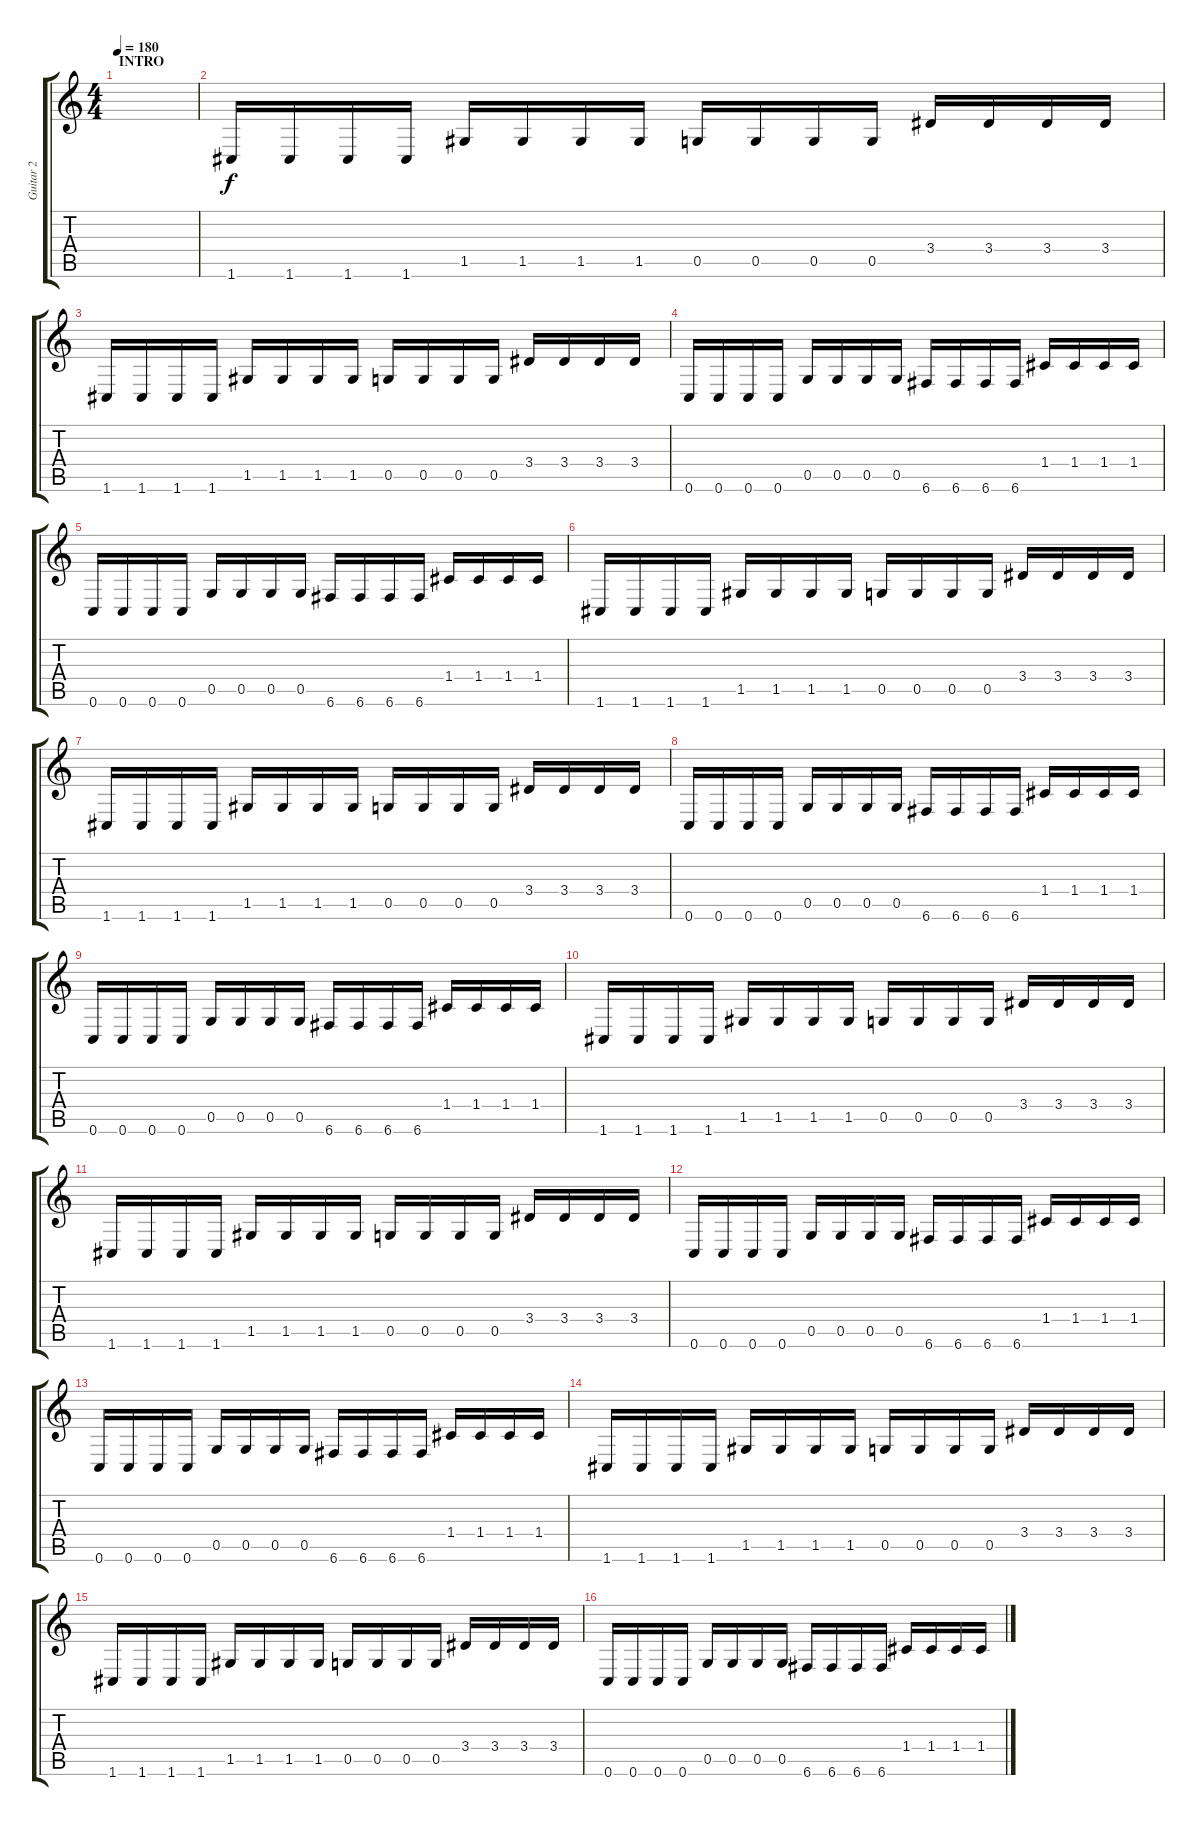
\track ("Guitar 2" "Guitar 2") {instrument distortionguitar}
\staff {score tabs}
\tuning (D4 A3 F3 C3 G2 C2) {hide}
\ts (4 4)
\section ("" "INTRO")
\tempo 180
\clef g2
\ks c
|
1.6.16 1.6.16 1.6.16 1.6.16 1.5.16 1.5.16 1.5.16 1.5.16 0.5.16 0.5.16 0.5.16 0.5.16 3.4.16 3.4.16 3.4.16 3.4.16 |
1.6.16 1.6.16 1.6.16 1.6.16 1.5.16 1.5.16 1.5.16 1.5.16 0.5.16 0.5.16 0.5.16 0.5.16 3.4.16 3.4.16 3.4.16 3.4.16 |
0.6.16 0.6.16 0.6.16 0.6.16 0.5.16 0.5.16 0.5.16 0.5.16 6.6.16 6.6.16 6.6.16 6.6.16 1.4.16 1.4.16 1.4.16 1.4.16 |
0.6.16 0.6.16 0.6.16 0.6.16 0.5.16 0.5.16 0.5.16 0.5.16 6.6.16 6.6.16 6.6.16 6.6.16 1.4.16 1.4.16 1.4.16 1.4.16 |
1.6.16 1.6.16 1.6.16 1.6.16 1.5.16 1.5.16 1.5.16 1.5.16 0.5.16 0.5.16 0.5.16 0.5.16 3.4.16 3.4.16 3.4.16 3.4.16 |
1.6.16 1.6.16 1.6.16 1.6.16 1.5.16 1.5.16 1.5.16 1.5.16 0.5.16 0.5.16 0.5.16 0.5.16 3.4.16 3.4.16 3.4.16 3.4.16 |
0.6.16 0.6.16 0.6.16 0.6.16 0.5.16 0.5.16 0.5.16 0.5.16 6.6.16 6.6.16 6.6.16 6.6.16 1.4.16 1.4.16 1.4.16 1.4.16 |
0.6.16 0.6.16 0.6.16 0.6.16 0.5.16 0.5.16 0.5.16 0.5.16 6.6.16 6.6.16 6.6.16 6.6.16 1.4.16 1.4.16 1.4.16 1.4.16 |
1.6.16 1.6.16 1.6.16 1.6.16 1.5.16 1.5.16 1.5.16 1.5.16 0.5.16 0.5.16 0.5.16 0.5.16 3.4.16 3.4.16 3.4.16 3.4.16 |
1.6.16 1.6.16 1.6.16 1.6.16 1.5.16 1.5.16 1.5.16 1.5.16 0.5.16 0.5.16 0.5.16 0.5.16 3.4.16 3.4.16 3.4.16 3.4.16 |
0.6.16 0.6.16 0.6.16 0.6.16 0.5.16 0.5.16 0.5.16 0.5.16 6.6.16 6.6.16 6.6.16 6.6.16 1.4.16 1.4.16 1.4.16 1.4.16 |
0.6.16 0.6.16 0.6.16 0.6.16 0.5.16 0.5.16 0.5.16 0.5.16 6.6.16 6.6.16 6.6.16 6.6.16 1.4.16 1.4.16 1.4.16 1.4.16 |
1.6.16 1.6.16 1.6.16 1.6.16 1.5.16 1.5.16 1.5.16 1.5.16 0.5.16 0.5.16 0.5.16 0.5.16 3.4.16 3.4.16 3.4.16 3.4.16 |
1.6.16 1.6.16 1.6.16 1.6.16 1.5.16 1.5.16 1.5.16 1.5.16 0.5.16 0.5.16 0.5.16 0.5.16 3.4.16 3.4.16 3.4.16 3.4.16 |
0.6.16 0.6.16 0.6.16 0.6.16 0.5.16 0.5.16 0.5.16 0.5.16 6.6.16 6.6.16 6.6.16 6.6.16 1.4.16 1.4.16 1.4.16 1.4.16
